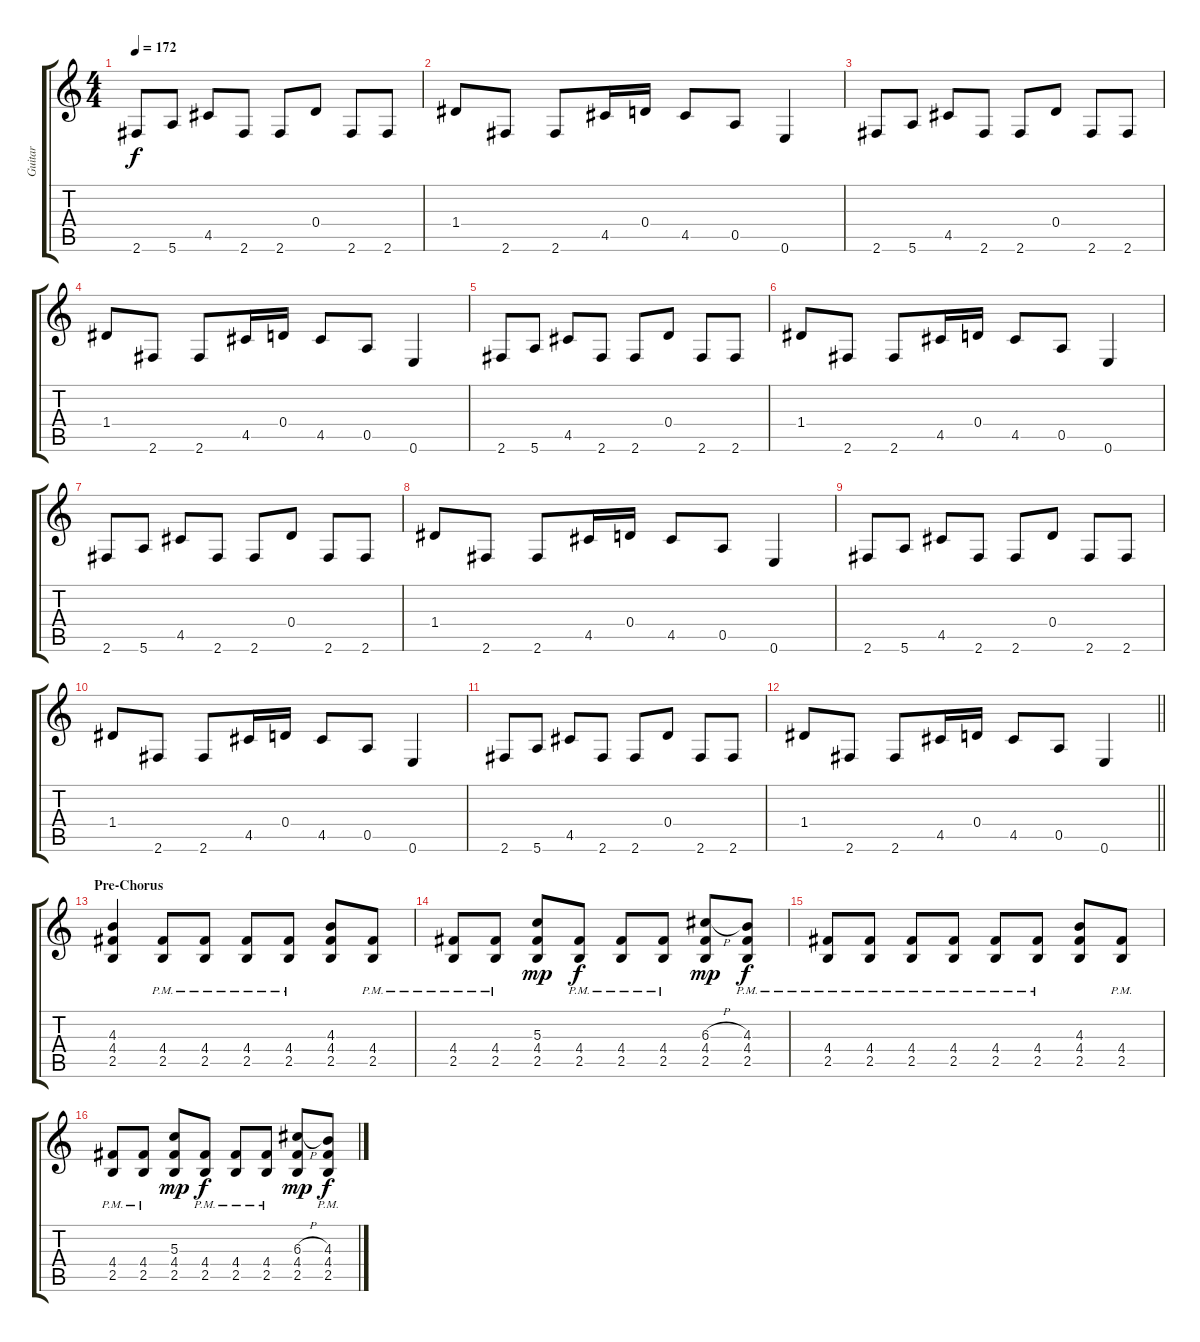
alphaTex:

\track ("Guitar" "Guitar") {instrument overdrivenguitar}
\staff {score tabs}
\tuning (E4 B3 G3 D3 A2 E2) {hide}
\ts (4 4)
\tempo 172
\clef g2
\ks c
2.6.8{dy f} 5.6.8 4.5.8 2.6.8 2.6.8 0.4.8 2.6.8 2.6.8 |
1.4.8 2.6.8 2.6.8 4.5.16 0.4.16 4.5.8 0.5.8 0.6.4 |
2.6.8 5.6.8 4.5.8 2.6.8 2.6.8 0.4.8 2.6.8 2.6.8 |
1.4.8 2.6.8 2.6.8 4.5.16 0.4.16 4.5.8 0.5.8 0.6.4 |
2.6.8 5.6.8 4.5.8 2.6.8 2.6.8 0.4.8 2.6.8 2.6.8 |
1.4.8 2.6.8 2.6.8 4.5.16 0.4.16 4.5.8 0.5.8 0.6.4 |
2.6.8 5.6.8 4.5.8 2.6.8 2.6.8 0.4.8 2.6.8 2.6.8 |
1.4.8 2.6.8 2.6.8 4.5.16 0.4.16 4.5.8 0.5.8 0.6.4 |
2.6.8 5.6.8 4.5.8 2.6.8 2.6.8 0.4.8 2.6.8 2.6.8 |
1.4.8 2.6.8 2.6.8 4.5.16 0.4.16 4.5.8 0.5.8 0.6.4 |
2.6.8 5.6.8 4.5.8 2.6.8 2.6.8 0.4.8 2.6.8 2.6.8 |
\barLineRight lightlight
1.4.8 2.6.8 2.6.8 4.5.16 0.4.16 4.5.8 0.5.8 0.6.4 |
\section ("" "Pre-Chorus")
(4.3 4.4 2.5).4 (4.4{pm} 2.5{pm}).8 (4.4{pm} 2.5{pm}).8 (4.4{pm} 2.5{pm}).8 (4.4{pm} 2.5{pm}).8 (4.3 4.4 2.5).8 (4.4{pm} 2.5{pm}).8 |
(4.4{pm} 2.5{pm}).8 (4.4{pm} 2.5{pm}).8 (5.3 4.4 2.5).8{dy mp} (4.4{pm} 2.5{pm}).8{dy f} (4.4{pm} 2.5{pm}).8 (4.4{pm} 2.5{pm}).8 (6.3{h} 4.4 2.5).8{dy mp} (4.3{pm} 4.4{pm} 2.5{pm}).8{dy f} |
(4.4{pm} 2.5{pm}).8 (4.4{pm} 2.5{pm}).8 (4.4{pm} 2.5{pm}).8 (4.4{pm} 2.5{pm}).8 (4.4{pm} 2.5{pm}).8 (4.4{pm} 2.5{pm}).8 (4.3 4.4 2.5).8 (4.4{pm} 2.5{pm}).8 |
(4.4{pm} 2.5{pm}).8 (4.4{pm} 2.5{pm}).8 (5.3 4.4 2.5).8{dy mp} (4.4{pm} 2.5{pm}).8{dy f} (4.4{pm} 2.5{pm}).8 (4.4{pm} 2.5{pm}).8 (6.3{h} 4.4 2.5).8{dy mp} (4.3{pm} 4.4{pm} 2.5{pm}).8{dy f}
